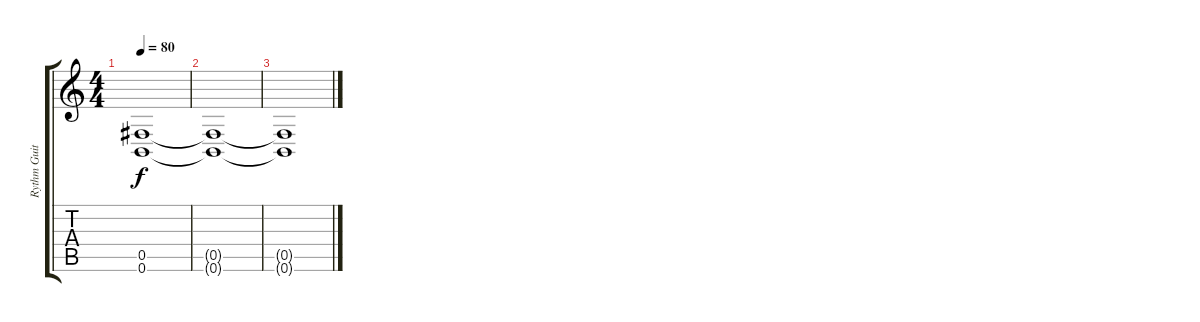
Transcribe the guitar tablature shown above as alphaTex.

\track ("Rythm Guitar 1" "Rythm Guit") {instrument distortionguitar}
\staff {score tabs}
\tuning (Db4 Ab3 E3 B2 Gb2 B1) {hide}
\ts (4 4)
\tempo 80
\clef g2
\ks c
(0.5{t} 0.6{t}).1{dy f} |
(0.5{t} 0.6{t}).1 |
(0.5{t} 0.6{t}).1
